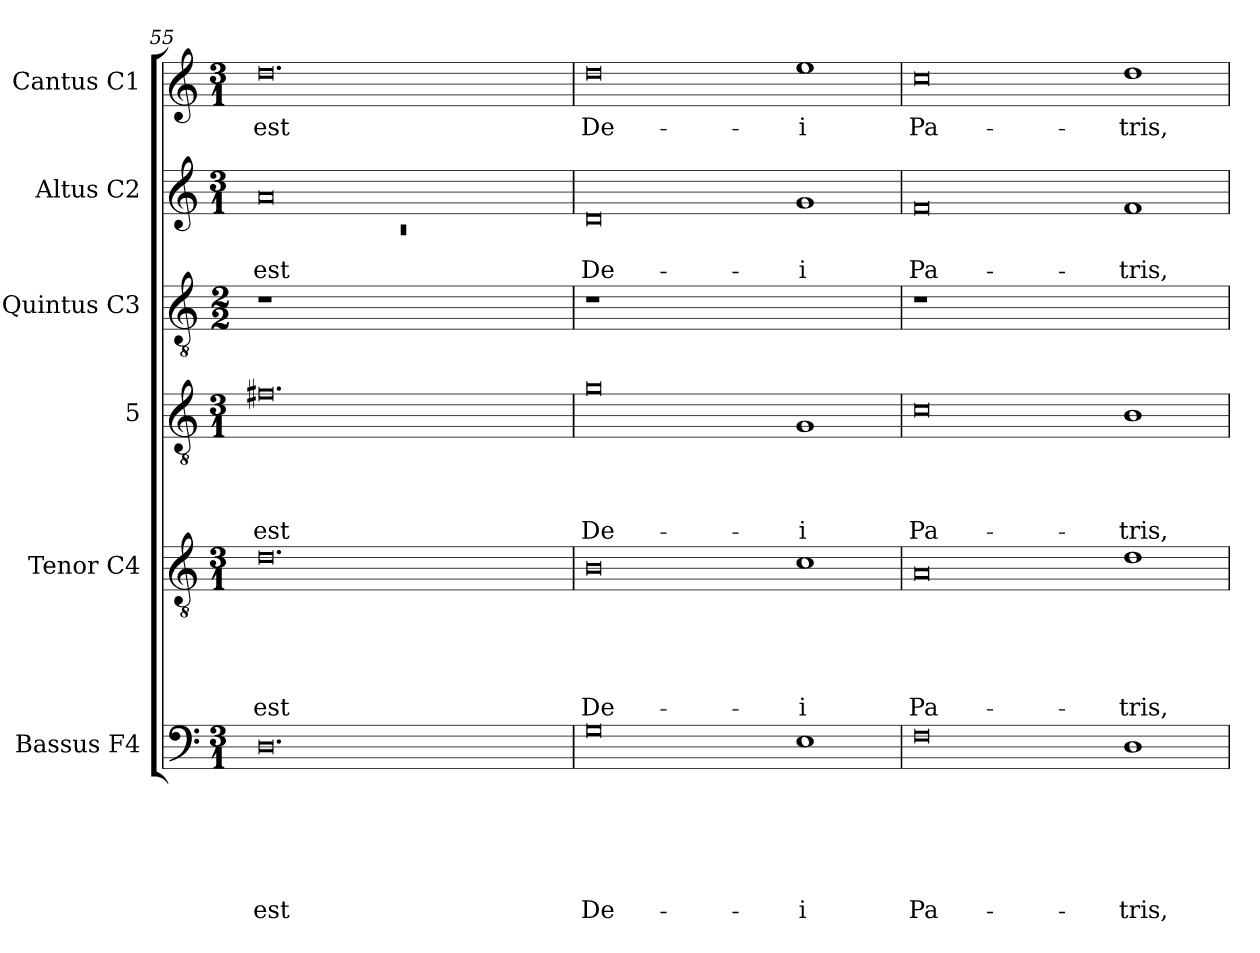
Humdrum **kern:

**kern	**text	**text	**text	**text	**text	**text	**kern	**text	**text	**text	**text	**text	**kern	**text	**text	**text	**text	**kern	**kern	**text	**text	**kern	**text
*part6	*part6	*part6	*part6	*part6	*part6	*part6	*part5	*part5	*part5	*part5	*part5	*part5	*part4	*part4	*part4	*part4	*part4	*part3	*part2	*part2	*part2	*part1	*part1
*staff6	*staff6	*staff6	*staff6	*staff6	*staff6	*staff6	*staff5	*staff5	*staff5	*staff5	*staff5	*staff5	*staff4	*staff4	*staff4	*staff4	*staff4	*staff3	*staff2	*staff2	*staff2	*staff1	*staff1
*I"Bassus F4	*	*	*	*	*	*	*I"Tenor C4	*	*	*	*	*	*I"5	*	*	*	*	*I"Quintus C3	*I"Altus C2	*	*	*I"Cantus C1	*
*I'B	*	*	*	*	*	*	*I'T	*	*	*	*	*	*	*	*	*	*	*	*I'A	*	*	*I'C	*
*clefF4	*	*	*	*	*	*	*clefGv2	*	*	*	*	*	*clefGv2	*	*	*	*	*clefGv2	*clefG2	*	*	*clefG2	*
*k[]	*	*	*	*	*	*	*k[]	*	*	*	*	*	*k[]	*	*	*	*	*k[]	*k[]	*	*	*k[]	*
*C:	*	*	*	*	*	*	*C:	*	*	*	*	*	*C:	*	*	*	*	*C:	*C:	*	*	*C:	*
*M3/1	*	*	*	*	*	*	*M3/1	*	*	*	*	*	*M3/1	*	*	*	*	*M2/2	*M3/1	*	*	*M3/1	*
=55	=55	=55	=55	=55	=55	=55	=55	=55	=55	=55	=55	=55	=55	=55	=55	=55	=55	=55	=55	=55	=55	=55	=55
*	*	*	*	*	*	*	*	*	*	*	*	*	*	*	*	*	*	*	*^	*	*	*	*
!	!	!	!	!	!	!LO:LY:b	!	!	!	!	!	!LO:LY:b	!	!	!	!	!LO:LY:b	!	!	!LO:N:vis=1	!	!LO:LY:b	!	!LO:LY:b
0.D	.	.	.	.	.	est	0.d	.	.	.	.	est	0.f#X	.	.	.	est	1r	0a	0.rc	.	est	0.dd	est
.	.	.	.	.	.	.	.	.	.	.	.	.	.	.	.	.	.	0ryy	.	.	.	.	.	.
.	.	.	.	.	.	.	.	.	.	.	.	.	.	.	.	.	.	.	1ryy	.	.	.	.	.
*	*	*	*	*	*	*	*	*	*	*	*	*	*	*	*	*	*	*	*v	*v	*	*	*	*
=56	=56	=56	=56	=56	=56	=56	=56	=56	=56	=56	=56	=56	=56	=56	=56	=56	=56	=56	=56	=56	=56	=56	=56
!	!	!	!	!	!	!LO:LY:b	!	!	!	!	!	!LO:LY:b	!	!	!	!	!LO:LY:b	!	!	!	!LO:LY:b	!	!LO:LY:b
0G	.	.	.	.	.	De-	0B	.	.	.	.	De-	0g	.	.	.	De-	1r	0d	.	De-	0dd	De-
.	.	.	.	.	.	.	.	.	.	.	.	.	.	.	.	.	.	0ryy	.	.	.	.	.
!	!	!	!	!	!	!LO:LY:b:rj	!	!	!	!	!	!LO:LY:b:rj	!	!	!	!	!LO:LY:b:rj	!	!	!	!LO:LY:b:rj	!	!LO:LY:b:rj
1E	.	.	.	.	.	-i	1c	.	.	.	.	-i	1G	.	.	.	-i	.	1g	.	-i	1ee	-i
=57	=57	=57	=57	=57	=57	=57	=57	=57	=57	=57	=57	=57	=57	=57	=57	=57	=57	=57	=57	=57	=57	=57	=57
!	!	!	!	!	!	!LO:LY:b	!	!	!	!	!	!LO:LY:b	!	!	!	!	!LO:LY:b	!	!	!	!LO:LY:b	!	!LO:LY:b
0F	.	.	.	.	.	Pa-	0A	.	.	.	.	Pa-	0c	.	.	.	Pa-	1r	0f	.	Pa-	0cc	Pa-
.	.	.	.	.	.	.	.	.	.	.	.	.	.	.	.	.	.	0ryy	.	.	.	.	.
!	!	!	!	!	!	!LO:LY:b	!	!	!	!	!	!LO:LY:b	!	!	!	!	!LO:LY:b	!	!	!	!LO:LY:b	!	!LO:LY:b
1D	.	.	.	.	.	-tris,	1d	.	.	.	.	-tris,	1B	.	.	.	-tris,	.	1f	.	-tris,	1dd	-tris,
=	=	=	=	=	=	=	=	=	=	=	=	=	=	=	=	=	=	=	=	=	=	=	=
*-	*-	*-	*-	*-	*-	*-	*-	*-	*-	*-	*-	*-	*-	*-	*-	*-	*-	*-	*-	*-	*-	*-	*-
